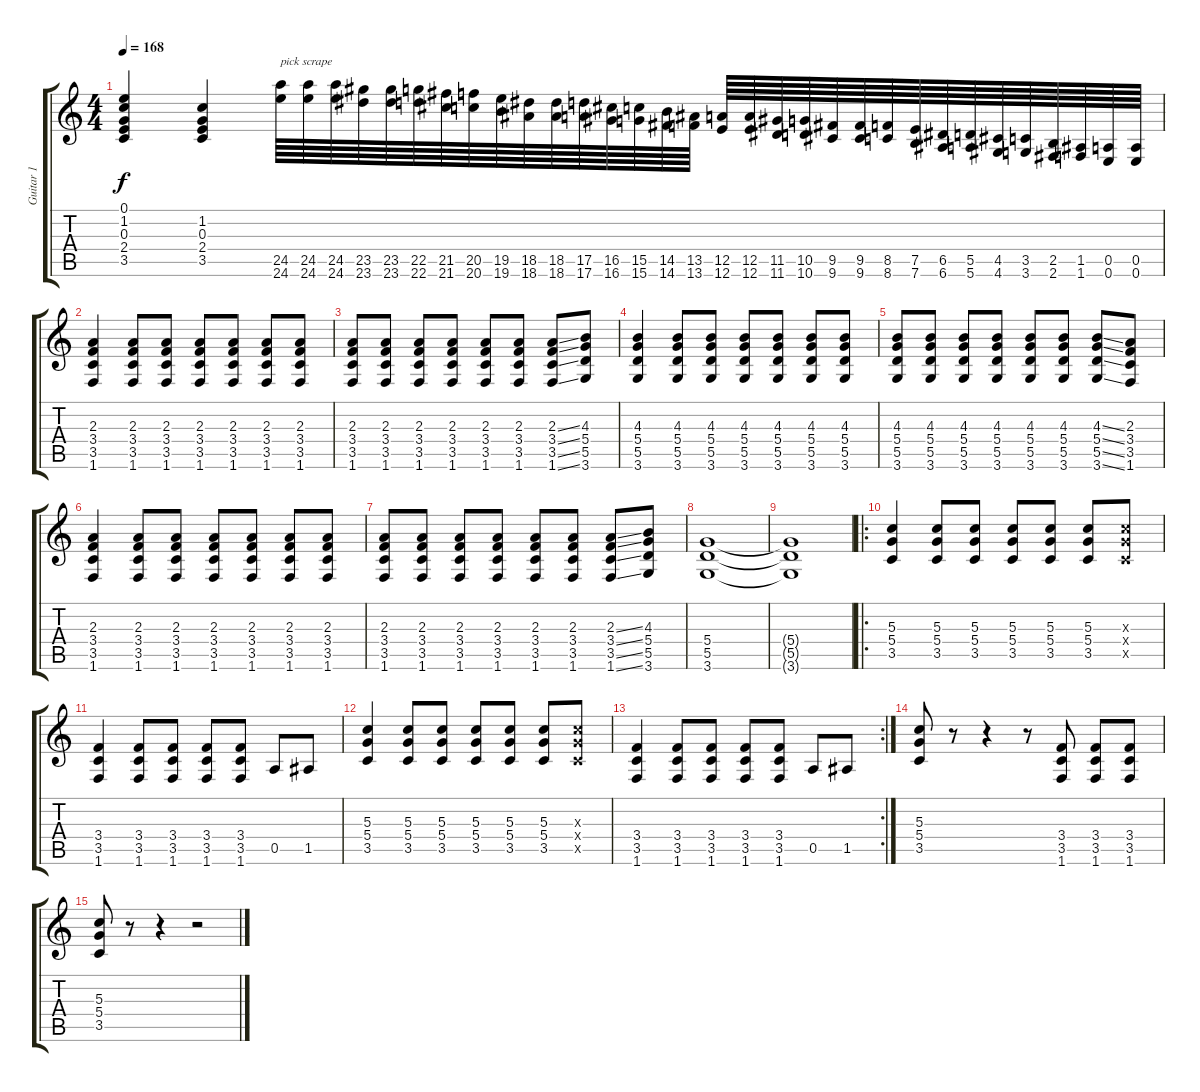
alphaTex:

\track ("Guitar 1" "Guitar 1") {instrument overdrivenguitar}
\staff {score tabs}
\tuning (E4 B3 G3 D3 A2 E2) {hide}
\ts (4 4)
\tempo 168
\clef g2
\ks c
(0.1 1.2 0.3 2.4 3.5).4{dy f} (1.2 0.3 2.4 3.5).4 (24.5 24.6).64{txt "pick scrape" instrument guitarharmonics} (24.5 24.6).64 (24.5 24.6).64 (23.5 23.6).64 (23.5 23.6).64 (22.5 22.6).64 (21.5 21.6).64 (20.5 20.6).64 (19.5 19.6).64 (18.5 18.6).64 (18.5 18.6).64 (17.5 17.6).64 (16.5 16.6).64 (15.5 15.6).64 (14.5 14.6).64 (13.5 13.6).64 (12.5 12.6).64 (12.5 12.6).64 (11.5 11.6).64 (10.5 10.6).64 (9.5 9.6).64 (9.5 9.6).64 (8.5 8.6).64 (7.5 7.6).64 (6.5 6.6).64 (5.5 5.6).64 (4.5 4.6).64 (3.5 3.6).64 (2.5 2.6).64 (1.5 1.6).64 (0.5 0.6).64 (0.5 0.6).64 |
(2.3 3.4 3.5 1.6).4{instrument overdrivenguitar} (2.3 3.4 3.5 1.6).8 (2.3 3.4 3.5 1.6).8 (2.3 3.4 3.5 1.6).8 (2.3 3.4 3.5 1.6).8 (2.3 3.4 3.5 1.6).8 (2.3 3.4 3.5 1.6).8 |
(2.3 3.4 3.5 1.6).8 (2.3 3.4 3.5 1.6).8 (2.3 3.4 3.5 1.6).8 (2.3 3.4 3.5 1.6).8 (2.3 3.4 3.5 1.6).8 (2.3 3.4 3.5 1.6).8 (2.3{ss} 3.4{ss} 3.5{ss} 1.6{ss}).8 (4.3 5.4 5.5 3.6).8 |
(4.3 5.4 5.5 3.6).4 (4.3 5.4 5.5 3.6).8 (4.3 5.4 5.5 3.6).8 (4.3 5.4 5.5 3.6).8 (4.3 5.4 5.5 3.6).8 (4.3 5.4 5.5 3.6).8 (4.3 5.4 5.5 3.6).8 |
(4.3 5.4 5.5 3.6).8 (4.3 5.4 5.5 3.6).8 (4.3 5.4 5.5 3.6).8 (4.3 5.4 5.5 3.6).8 (4.3 5.4 5.5 3.6).8 (4.3 5.4 5.5 3.6).8 (4.3{ss} 5.4{ss} 5.5{ss} 3.6{ss}).8 (2.3 3.4 3.5 1.6).8 |
(2.3 3.4 3.5 1.6).4 (2.3 3.4 3.5 1.6).8 (2.3 3.4 3.5 1.6).8 (2.3 3.4 3.5 1.6).8 (2.3 3.4 3.5 1.6).8 (2.3 3.4 3.5 1.6).8 (2.3 3.4 3.5 1.6).8 |
(2.3 3.4 3.5 1.6).8 (2.3 3.4 3.5 1.6).8 (2.3 3.4 3.5 1.6).8 (2.3 3.4 3.5 1.6).8 (2.3 3.4 3.5 1.6).8 (2.3 3.4 3.5 1.6).8 (2.3{ss} 3.4{ss} 3.5{ss} 1.6{ss}).8 (4.3 5.4 5.5 3.6).8 |
(5.4 5.5 3.6).1 |
(5.4{t} 5.5{t} 3.6{t}).1 |
\ro
(5.3 5.4 3.5).4{volume 13} (5.3 5.4 3.5).8 (5.3 5.4 3.5).8 (5.3 5.4 3.5).8 (5.3 5.4 3.5).8 (5.3 5.4 3.5).8 (5.3{x} 5.4{x} 3.5{x}).8 |
(3.4 3.5 1.6).4 (3.4 3.5 1.6).8 (3.4 3.5 1.6).8 (3.4 3.5 1.6).8 (3.4 3.5 1.6).8 0.5.8 1.5.8 |
(5.3 5.4 3.5).4 (5.3 5.4 3.5).8 (5.3 5.4 3.5).8 (5.3 5.4 3.5).8 (5.3 5.4 3.5).8 (5.3 5.4 3.5).8 (5.3{x} 5.4{x} 3.5{x}).8 |
\rc 2
(3.4 3.5 1.6).4 (3.4 3.5 1.6).8 (3.4 3.5 1.6).8 (3.4 3.5 1.6).8 (3.4 3.5 1.6).8 0.5.8 1.5.8 |
(5.3 5.4 3.5).8 r.8 r.4 r.8 (3.4 3.5 1.6).8 (3.4 3.5 1.6).8 (3.4 3.5 1.6).8 |
(5.3 5.4 3.5).8 r.8 r.4 r.2
